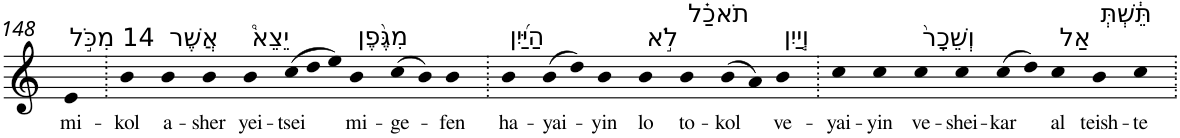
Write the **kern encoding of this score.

**kern	**text
*part1	*part1
*staff1	*staff1
*I"Piano	*
*I'Pno	*
!!LO:PB:g=z
*clefG2	*
*k[]	*
=148	=148
!LO:TX:a:t=14 מִכֹּ֣ל	!
!	!LO:LY:b
4e	mi-
=149.	=149.
!	!LO:LY:b
4b	-kol
!LO:TX:a:t=אֲשֶׁר	!
!	!LO:LY:b
4b	a-
!	!LO:LY:b
4b	-sher
!LO:TX:a:t=יֵצֵא֩	!
!	!LO:LY:b
4b	yei-
*Xtuplet	*
!	!LO:LY:b
(>12cc	-tsei
12dd	.
12ee)	.
!LO:TX:a:t=מִגֶּ֨פֶן	!
!	!LO:LY:b
4b	mi-
!	!LO:LY:b
(>8cc	-ge-
8b)	.
!	!LO:LY:b
4b	-fen
=150.	=150.
!LO:TX:a:t=הַיַּ֜יִן	!
!	!LO:LY:b
4b	ha-
!	!LO:LY:b
(>8b	-yai-
8dd)	.
!	!LO:LY:b
4b	-yin
!LO:TX:a:t=לֹ֣א	!
!	!LO:LY:b
4b	lo
!LO:TX:a:t=תֹאכַ֗ל	!
!	!LO:LY:b
4b	to-
!	!LO:LY:b
(>8b	-kol
8a)	.
!LO:TX:a:t=וְיַ֤יִן	!
!	!LO:LY:b
4b	ve-
=151.	=151.
!	!LO:LY:b
4cc	-yai-
!	!LO:LY:b
4cc	-yin
!LO:TX:a:t=וְשֵׁכָר֙	!
!	!LO:LY:b
4cc	ve-
!	!LO:LY:b
4cc	-shei-
!	!LO:LY:b
(>8cc	-kar
8dd)	.
!LO:TX:a:t=אַל	!
!	!LO:LY:b
4cc	al
!LO:TX:a:t=תֵּ֔שְׁתְּ	!
!	!LO:LY:b
4b	teish-
!	!LO:LY:b
4cc	-te
=.	=.
*-	*-
